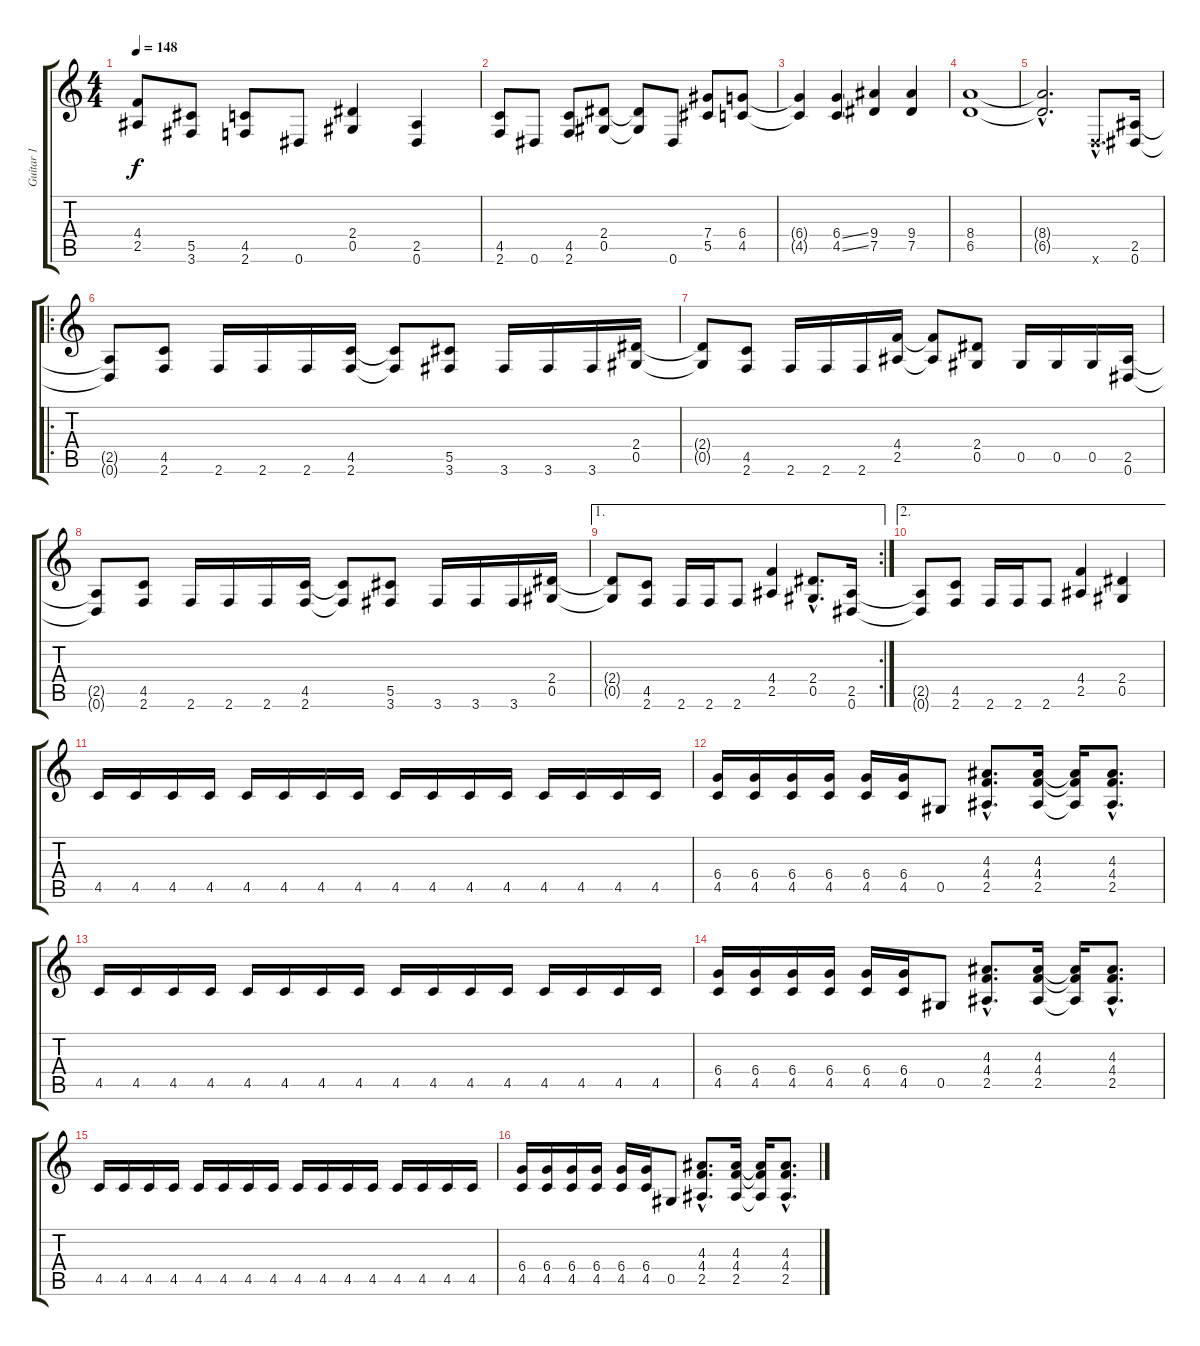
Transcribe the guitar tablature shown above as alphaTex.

\track ("Guitar 1" "Guitar 1") {instrument distortionguitar}
\staff {score tabs}
\tuning (Eb4 Bb3 Gb3 Db3 Ab2 Eb2) {hide}
\ts (4 4)
\tempo 148
\clef g2
\ks c
(4.4{t} 2.5{t}).8{dy f} (5.5 3.6).8 (4.5 2.6).8 0.6.8 (2.4 0.5).4 (2.5 0.6).4 |
(4.5 2.6).8 0.6.8 (4.5 2.6).8 (2.4 0.5).8 (2.4{t} 0.5{t}).8 0.6.8 (7.4 5.5).8 (6.4 4.5).8 |
(6.4{t} 4.5{t}).4 (6.4{ss} 4.5{ss}).4 (9.4 7.5).4 (9.4 7.5).4 |
(8.4 6.5).1 |
(8.4{hac t} 6.5{hac t}).2{d} -1.6{hac x}.8{d} (2.5 0.6).16 |
\ro
(2.5{t} 0.6{t}).8 (4.5 2.6).8 2.6.16 2.6.16 2.6.16 (4.5 2.6).16 (4.5{t} 2.6{t}).8 (5.5 3.6).8 3.6.16 3.6.16 3.6.16 (2.4 0.5).16 |
(2.4{t} 0.5{t}).8 (4.5 2.6).8 2.6.16 2.6.16 2.6.16 (4.4 2.5).16 (4.4{t} 2.5{t}).8 (2.4 0.5).8 0.5.16 0.5.16 0.5.16 (2.5 0.6).16 |
(2.5{t} 0.6{t}).8 (4.5 2.6).8 2.6.16 2.6.16 2.6.16 (4.5 2.6).16 (4.5{t} 2.6{t}).8 (5.5 3.6).8 3.6.16 3.6.16 3.6.16 (2.4 0.5).16 |
\ae 1
\rc 2
(2.4{t} 0.5{t}).8 (4.5 2.6).8 2.6.16 2.6.16 2.6.8 (4.4 2.5).4 (2.4{hac} 0.5{hac}).8{d} (2.5 0.6).16 |
\ae 2
(2.5{t} 0.6{t}).8 (4.5 2.6).8 2.6.16 2.6.16 2.6.8 (4.4 2.5).4 (2.4 0.5).4 |
4.5.16 4.5.16 4.5.16 4.5.16 4.5.16 4.5.16 4.5.16 4.5.16 4.5.16 4.5.16 4.5.16 4.5.16 4.5.16 4.5.16 4.5.16 4.5.16 |
(6.4 4.5).16 (6.4 4.5).16 (6.4 4.5).16 (6.4 4.5).16 (6.4 4.5).16 (6.4 4.5).16 0.5.8 (4.3{hac} 4.4{hac} 2.5{hac}).8{d} (4.3 4.4 2.5).16 (4.3{t} 4.4{t} 2.5{t}).16 (4.3{hac} 4.4{hac} 2.5{hac}).8{d} |
4.5.16 4.5.16 4.5.16 4.5.16 4.5.16 4.5.16 4.5.16 4.5.16 4.5.16 4.5.16 4.5.16 4.5.16 4.5.16 4.5.16 4.5.16 4.5.16 |
(6.4 4.5).16 (6.4 4.5).16 (6.4 4.5).16 (6.4 4.5).16 (6.4 4.5).16 (6.4 4.5).16 0.5.8 (4.3{hac} 4.4{hac} 2.5{hac}).8{d} (4.3 4.4 2.5).16 (4.3{t} 4.4{t} 2.5{t}).16 (4.3{hac} 4.4{hac} 2.5{hac}).8{d} |
4.5.16 4.5.16 4.5.16 4.5.16 4.5.16 4.5.16 4.5.16 4.5.16 4.5.16 4.5.16 4.5.16 4.5.16 4.5.16 4.5.16 4.5.16 4.5.16 |
(6.4 4.5).16 (6.4 4.5).16 (6.4 4.5).16 (6.4 4.5).16 (6.4 4.5).16 (6.4 4.5).16 0.5.8 (4.3{hac} 4.4{hac} 2.5{hac}).8{d} (4.3 4.4 2.5).16 (4.3{t} 4.4{t} 2.5{t}).16 (4.3{hac} 4.4{hac} 2.5{hac}).8{d}
